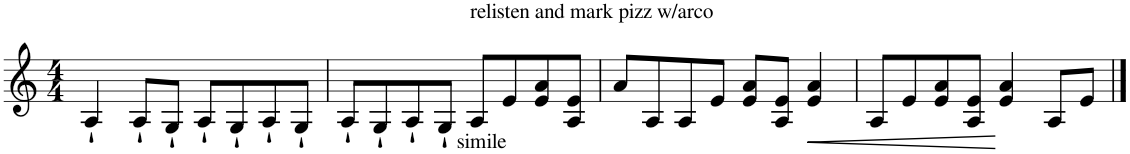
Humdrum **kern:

**kern	**dynam
*part1	*part1
*staff1	*staff1
*I"Violin	*
*I'Vln.	*
*clefG2	*
*k[]	*
*M4/4	*
=1	=1
4A`/	.
8A`/L	.
8G`/J	.
8A`/L	.
8G`/	.
8A`/	.
8G`/J	.
=2	=2
8A`/L	.
8G`/	.
8A`/	.
8G`/J	.
!LO:TX:b:t=simile	!
!LO:TX:a:t=relisten and mark pizz w/arco	!
8A/L	.
8e/	.
8e/ 8a/	.
8A/ 8e/J	.
=3	=3
8a/L	.
8A/	.
8A/	.
8e/J	.
8e/ 8a/L	.
8A/ 8e/J	.
!	!LO:HP:b
4e/ 4a/	<
.	[
=4	=4
8A/L	.
8e/	.
8e/ 8a/	.
8A/ 8e/J	.
4e/ 4a/	.
8A/L	.
8e/J	.
==	==
*-	*-
